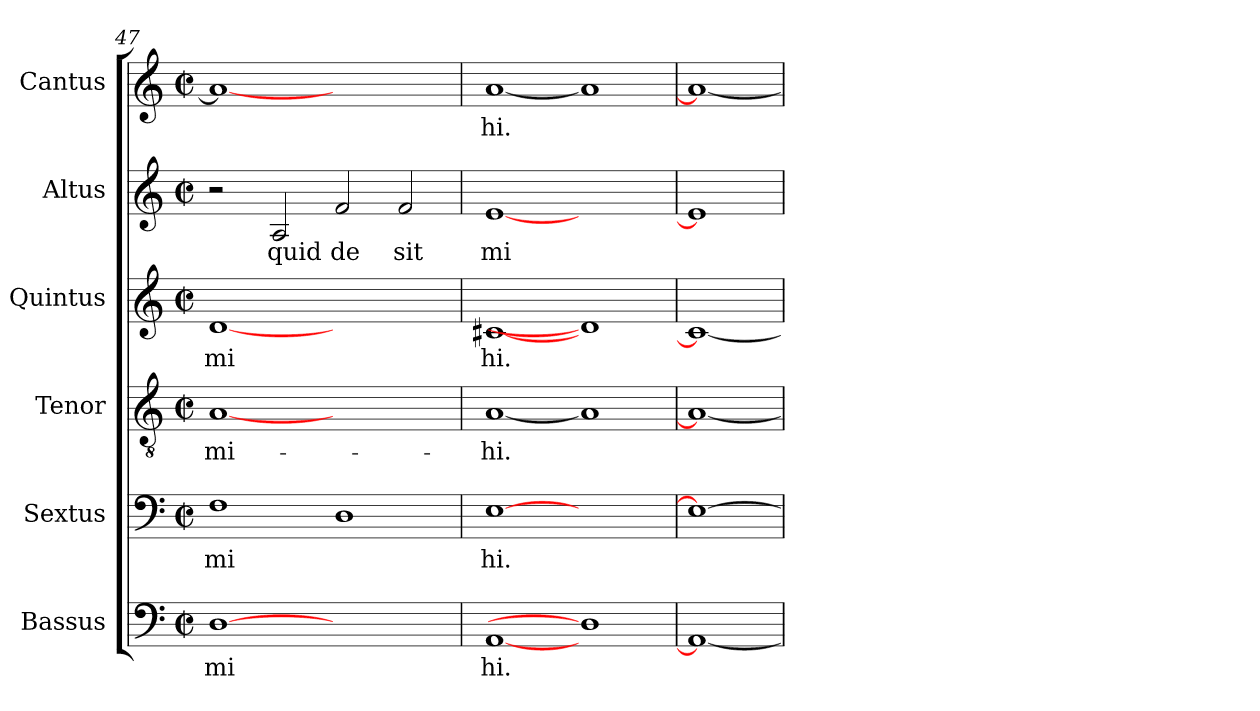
**kern	**text	**kern	**text	**kern	**text	**kern	**text	**kern	**text	**kern	**text
*part6	*part6	*part5	*part5	*part4	*part4	*part3	*part3	*part2	*part2	*part1	*part1
*staff6	*staff6	*staff5	*staff5	*staff4	*staff4	*staff3	*staff3	*staff2	*staff2	*staff1	*staff1
*I"Bassus	*	*I"Sextus	*	*I"Tenor	*	*I"Quintus	*	*I"Altus	*	*I"Cantus	*
*clefF4	*	*clefF4	*	*clefGv2	*	*clefG2	*	*clefG2	*	*clefG2	*
*k[]	*	*k[]	*	*k[]	*	*k[]	*	*k[]	*	*k[]	*
*C:	*	*C:	*	*C:	*	*C:	*	*C:	*	*C:	*
*M2/2	*	*M2/2	*	*M2/2	*	*M2/2	*	*M2/2	*	*M2/2	*
*met(c|)	*	*met(c|)	*	*met(c|)	*	*met(c|)	*	*met(c|)	*	*met(c|)	*
=47	=47	=47	=47	=47	=47	=47	=47	=47	=47	=47	=47
!	!LO:LY:b:cj	!	!LO:LY:b:cj	!	!LO:LY:b:cj	!	!LO:LY:b:cj	!	!	!	!LO:LY:b:cj
[1D	mi	1F	mi-	[1A	mi-	[1d	mi	2r	.	1a_	.
!	!	!	!	!	!	!	!	!	!LO:LY:b:cj	!	!
.	.	.	.	.	.	.	.	2A/	quid	.	.
!	!	!	!LO:LY:b:cj	!	!	!	!	!	!LO:LY:b:cj	!	!
1ryy	.	1D	--	1ryy	.	1ryy	.	2f/	de	1ryy	.
!	!	!	!	!	!	!	!	!	!LO:LY:b:cj	!	!
.	.	.	.	.	.	.	.	2f/	sit	.	.
=48	=48	=48	=48	=48	=48	=48	=48	=48	=48	=48	=48
!	!LO:LY:b:cj	!	!LO:LY:b:cj	!	!LO:LY:b:cj	!	!LO:LY:b:cj	!	!LO:LY:b:cj	!	!LO:LY:b:cj
[<1AA	hi.	[>1E	-hi.	[<1A	-hi.	[<1c#X	hi.	[1e	mi	[<1a	hi.
1D]	.	1ryy	.	1A]	.	1d]	.	1ryy	.	1a]	.
=49	=49	=49	=49	=49	=49	=49	=49	=49	=49	=49	=49
1AA_	.	1E_	.	1A_	.	1c#_	.	1e]	.	1a_	.
=	=	=	=	=	=	=	=	=	=	=	=
*-	*-	*-	*-	*-	*-	*-	*-	*-	*-	*-	*-
